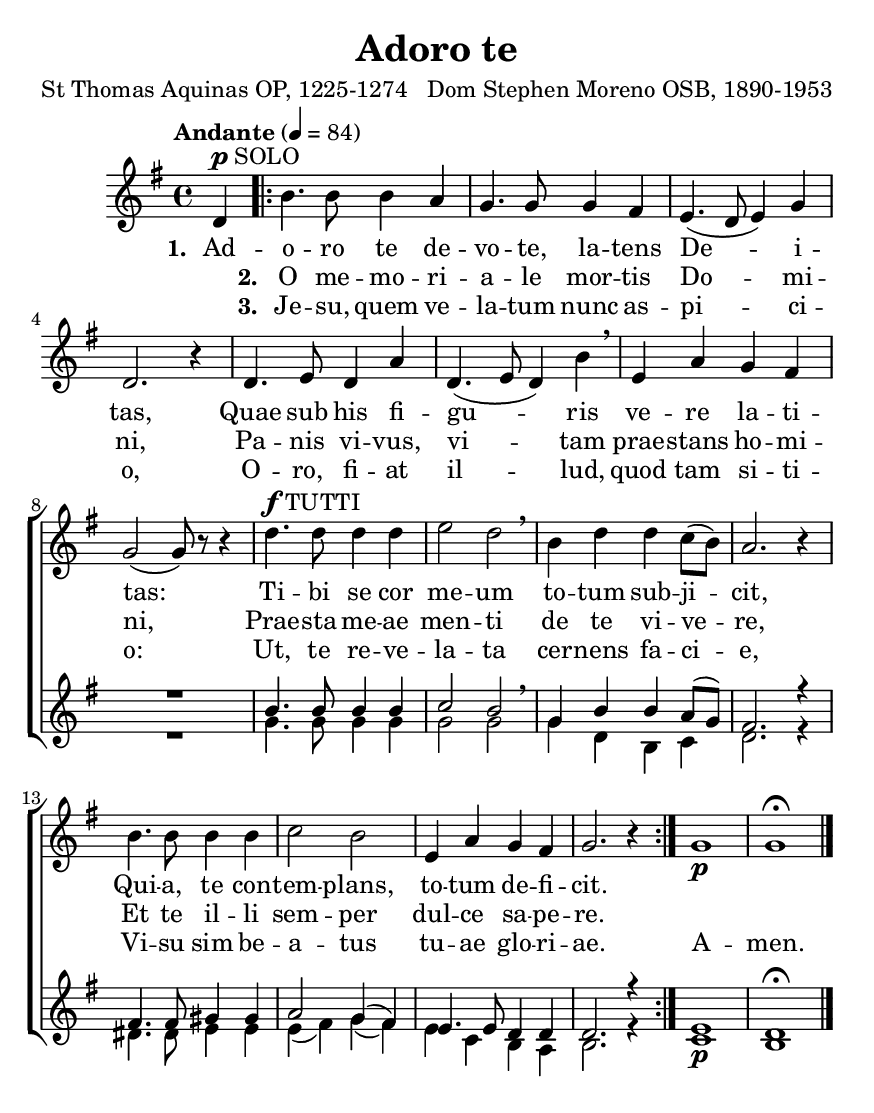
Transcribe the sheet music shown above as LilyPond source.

\header {
  title = "Adoro te"
  composer = "Dom Stephen Moreno OSB, 1890-1953"
  poet = "St Thomas Aquinas OP, 1225-1274"
}


global = {
  \key g \major

  % verse
  \time 4/4
\tempo "Andante" 4 = 84
  \bar "|."
}

SoloNotes = \relative g' {
  \clef "treble"
\partial 4 d4^\markup { \dynamic "p" SOLO }
  % verse
 \repeat volta 2 { b'4. b8 b4 a |
  g4. g8 g4 fis |
  e4.( d8 e4) g4 |
  d2. r4 |
  d4. e8 d4 a'4 |
d,4.( e8 d4) b'4 \breathe |
e,4 a g fis |
g2( g8) r8 r4 |

  % refrain
d'4.^\markup { \dynamic "f" TUTTI } d8 d4 d |
e2 d2 \breathe |
b4 d d c8( b) |
a2. r4 |
b4. b8 b4 b |
c2 b |
e,4 a g fis |
g2. r4 } g1 \p g \fermata \bar "|."
}

SoloLyrics = \lyricmode {
\set stanza = "1. " Ad -- o -- ro te de -- vo -- te, la -- tens De -- i -- tas,
Quae sub his fi -- gu -- ris ve -- re la -- ti -- tas:
Ti -- bi se cor me -- um to -- tum sub -- ji -- cit,
Qui -- a, te con -- tem -- plans, to -- tum de -- fi -- cit.
}

SecondVerse = \lyricmode {
\skip 1 \set stanza = "2. " O me -- mo -- ri -- a -- le mor -- tis Do -- mi -- ni,
Pa -- nis vi -- vus, vi -- tam prae -- stans ho -- mi -- ni,
Prae -- sta me -- ae men -- ti de te vi -- ve -- re, 
Et te il -- li sem -- per dul -- ce sa -- pe -- re.
}

ThirdVerse = \lyricmode {
\skip 1 \set stanza = "3. " Je -- su, quem ve -- la -- tum nunc as -- pi -- ci -- o,
O -- ro, fi -- at il -- lud, quod tam si -- ti -- o: Ut, te re -- ve -- la -- ta cer -- nens fa -- ci -- e, Vi -- su sim be -- a -- tus tu -- ae glo -- ri -- ae. A -- men.
}

SopranoNotes = \relative c'' {
  \clef "treble"

  % verse
 R4 R1*8 |

  % refrain
 b4. b8 b4 b |
 c2 b \breathe |
 g4 b  b a8( g) |
fis2. r4 |
fis4. fis8 gis4 gis |
a2 g4( fis) |
e4. e8 d4 d |
d2. r4 |
e1 \p d \fermata
}


BassNotes = \relative c' {

  % verse
 R4 R1*8 |


  % refrain
  g'4. g8 g4 g |
  g2 g |
  g4 d b c |
  d2. r4 |
  dis4. dis8 e4 e |
  e4( fis) g( fis) |
  e4 c b a |
  b2. r4
  c1 b
}

rhuppervoice = \relative c' { \partial 4 d4 |
   b'2. a4 g2. fis4 e4. d8 e4 g d2. r4 |
   d4.( \< e8 d4 a') \! d,4.( e8 d4 b') e,( a g fis g2~) g8 d8( \< g b \! |
   <b d>1)( <c e>2 <b d> <g b>4 <b d>2 c8 b a2.) r4 |
   b2~ b c2 b e,4 a g fis g2. r4 |
   g1~ g \fermata
}

rhlowervoice = \relative c' { \partial 4 d4~ \p |
   d2 b4 c d1 c b4. c8 b4 g |
   c1 b4 c \< d e e2 \! d2~ \> d~ d8 \! s4 s8 |
   g1~ \f g g2. a8 g fis2. s4 |
   \stemNeutral fis2 gis e4 fis g fis e2 d4~ d~ d2. s4
   e1 \p d
}

lhuppervoice = \relative c' { \partial 4 r4 |
   g1~ g~ g~ g2. r4 |
   d4 e fis2 g4 a b d c2 b4 a b2~b8 r8 r4 |
   g1~ g2. b4 d2 b4 \showStaffSwitch c \change Staff = "RH"
   \stemDown d2. s4 dis2 e4 d c2 d c b4 a b2. s4
   c1 b
}

lhlowervoice = \relative c { \partial 4 r4 |
   g2._\markup { \bold Man. } a4 b1 c2. e4 g2. r4 |
   fis,( a d2) b4( d g gis a c, d2 g,2~ g8) r8 r4 |
   g1_\markup { \bold Ped. }( c4 e g2~) g r2 |
   \stemNeutral d4.( e8 d4 c b2)( e a, b c4 a d2 g,2.) r4 
   c1( g) \fermata
}

\score {
  <<
    \new ChoirStaff <<
       \new Staff <<
          \new Voice = "SoloVoice" << \global \SoloNotes >>
          \new Lyrics \lyricsto "SoloVoice" \SoloLyrics
          \new Lyrics \lyricsto "SoloVoice" \SecondVerse
          \new Lyrics \lyricsto "SoloVoice" \ThirdVerse
        >>
       \new Staff <<
          \new Voice = "SopranoVoice" << \voiceOne \global \SopranoNotes >>
          \new Voice = "BassVoice" << \voiceTwo \global \BassNotes >>
        >>
    >>
 >>
  \layout {
    \context { \Staff
      % these lines prevent empty staves from being printed
      \RemoveEmptyStaves
      \override VerticalAxisGroup.remove-first = ##t
    }
  }
\midi { }
}

\paper { 
#(set-paper-size "a5")
}

